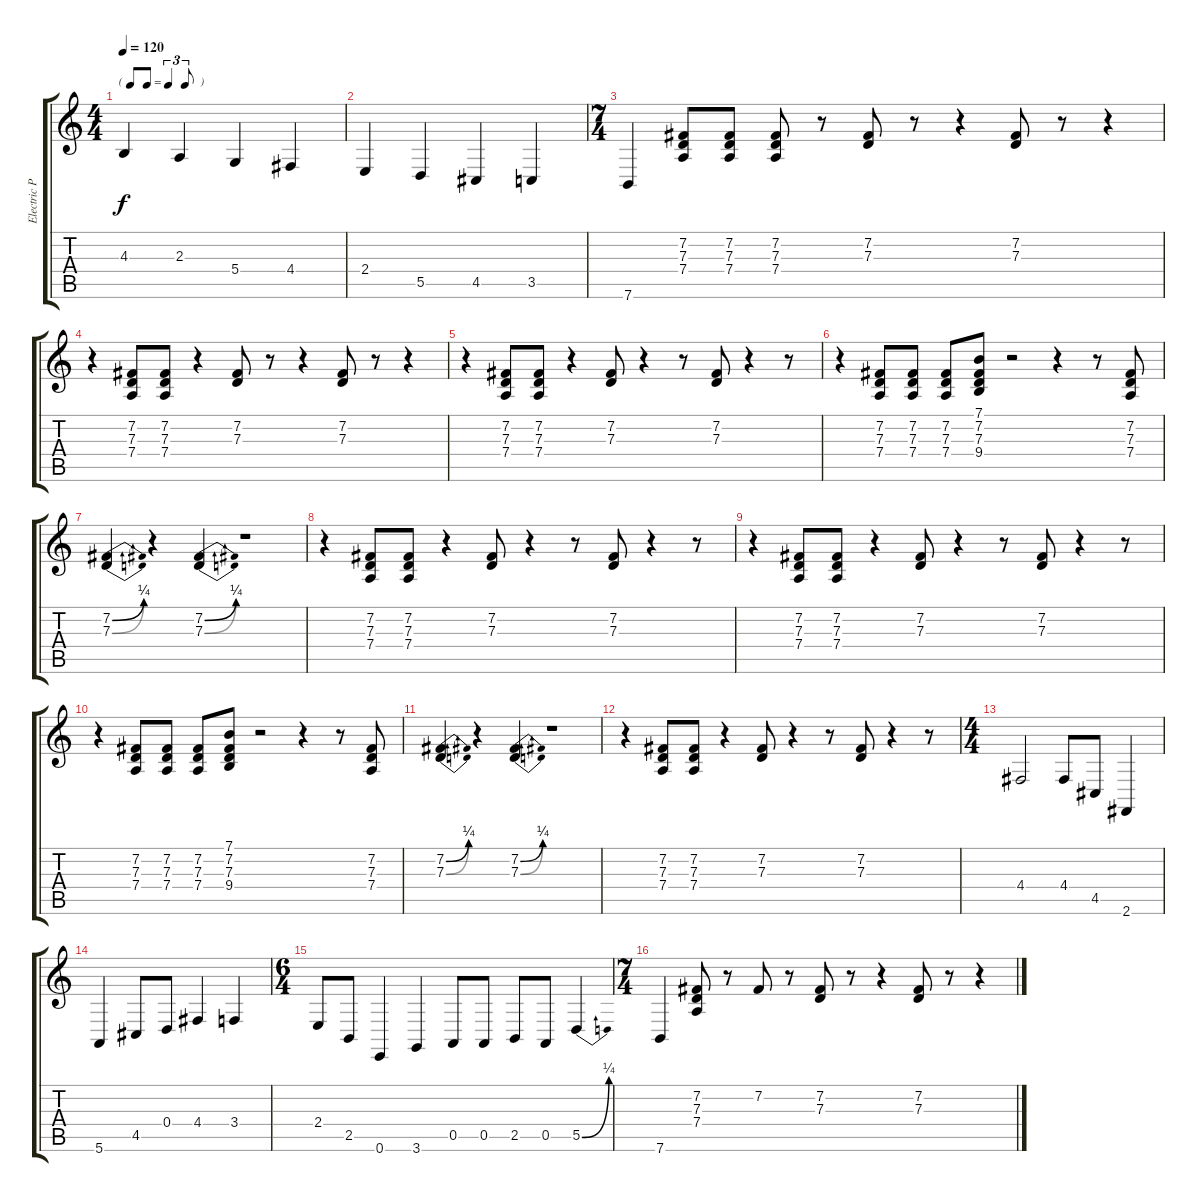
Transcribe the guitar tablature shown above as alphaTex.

\track ("Electric Piano (Wright)" "Electric P") {instrument electricpiano2}
\staff {score tabs}
\tuning (E4 B3 G3 D3 A2 E2) {hide}
\ts (4 4)
\tf triplet8th
\tempo 120
\clef g2
\ks c
4.3.4{dy f} 2.3.4 5.4.4 4.4.4 |
2.4.4 5.5.4 4.5.4 3.5.4 |
\ts (7 4)
7.6.4 (7.2 7.3 7.4).8 (7.2 7.3 7.4).8 (7.2 7.3 7.4).8 r.8 (7.2 7.3).8 r.8 r.4 (7.2 7.3).8 r.8 r.4 |
r.4 (7.2 7.3 7.4).8 (7.2 7.3 7.4).8 r.4 (7.2 7.3).8 r.8 r.4 (7.2 7.3).8 r.8 r.4 |
r.4 (7.2 7.3 7.4).8 (7.2 7.3 7.4).8 r.4 (7.2 7.3).8 r.4 r.8 (7.2 7.3).8 r.4 r.8 |
r.4 (7.2 7.3 7.4).8 (7.2 7.3 7.4).8 (7.2 7.3 7.4).8 (7.1 7.2 7.3 9.4).8 r.2 r.4 r.8 (7.2 7.3 7.4).8 |
(7.2{be (bend 0 0 60 1)} 7.3{be (bend 0 0 60 1)}).4 r.4 (7.2{be (bend 0 0 60 1)} 7.3{be (bend 0 0 60 1)}).4 r.1 |
r.4 (7.2 7.3 7.4).8 (7.2 7.3 7.4).8 r.4 (7.2 7.3).8 r.4 r.8 (7.2 7.3).8 r.4 r.8 |
r.4 (7.2 7.3 7.4).8 (7.2 7.3 7.4).8 r.4 (7.2 7.3).8 r.4 r.8 (7.2 7.3).8 r.4 r.8 |
r.4 (7.2 7.3 7.4).8 (7.2 7.3 7.4).8 (7.2 7.3 7.4).8 (7.1 7.2 7.3 9.4).8 r.2 r.4 r.8 (7.2 7.3 7.4).8 |
(7.2{be (bend 0 0 60 1)} 7.3{be (bend 0 0 60 1)}).4 r.4 (7.2{be (bend 0 0 60 1)} 7.3{be (bend 0 0 60 1)}).4 r.1 |
r.4 (7.2 7.3 7.4).8 (7.2 7.3 7.4).8 r.4 (7.2 7.3).8 r.4 r.8 (7.2 7.3).8 r.4 r.8 |
\ts (4 4)
4.4.2 4.4.8 4.5.8 2.6.4 |
5.6.4 4.5.8 0.4.8 4.4.4 3.4.4 |
\ts (6 4)
2.4.8 2.5.8 0.6.4 3.6.4 0.5.8 0.5.8 2.5.8 0.5.8 5.5{be (bend 0 0 60 1)}.4 |
\ts (7 4)
7.6.4 (7.2 7.3 7.4).8 r.8 7.2.8 r.8 (7.2 7.3).8 r.8 r.4 (7.2 7.3).8 r.8 r.4
